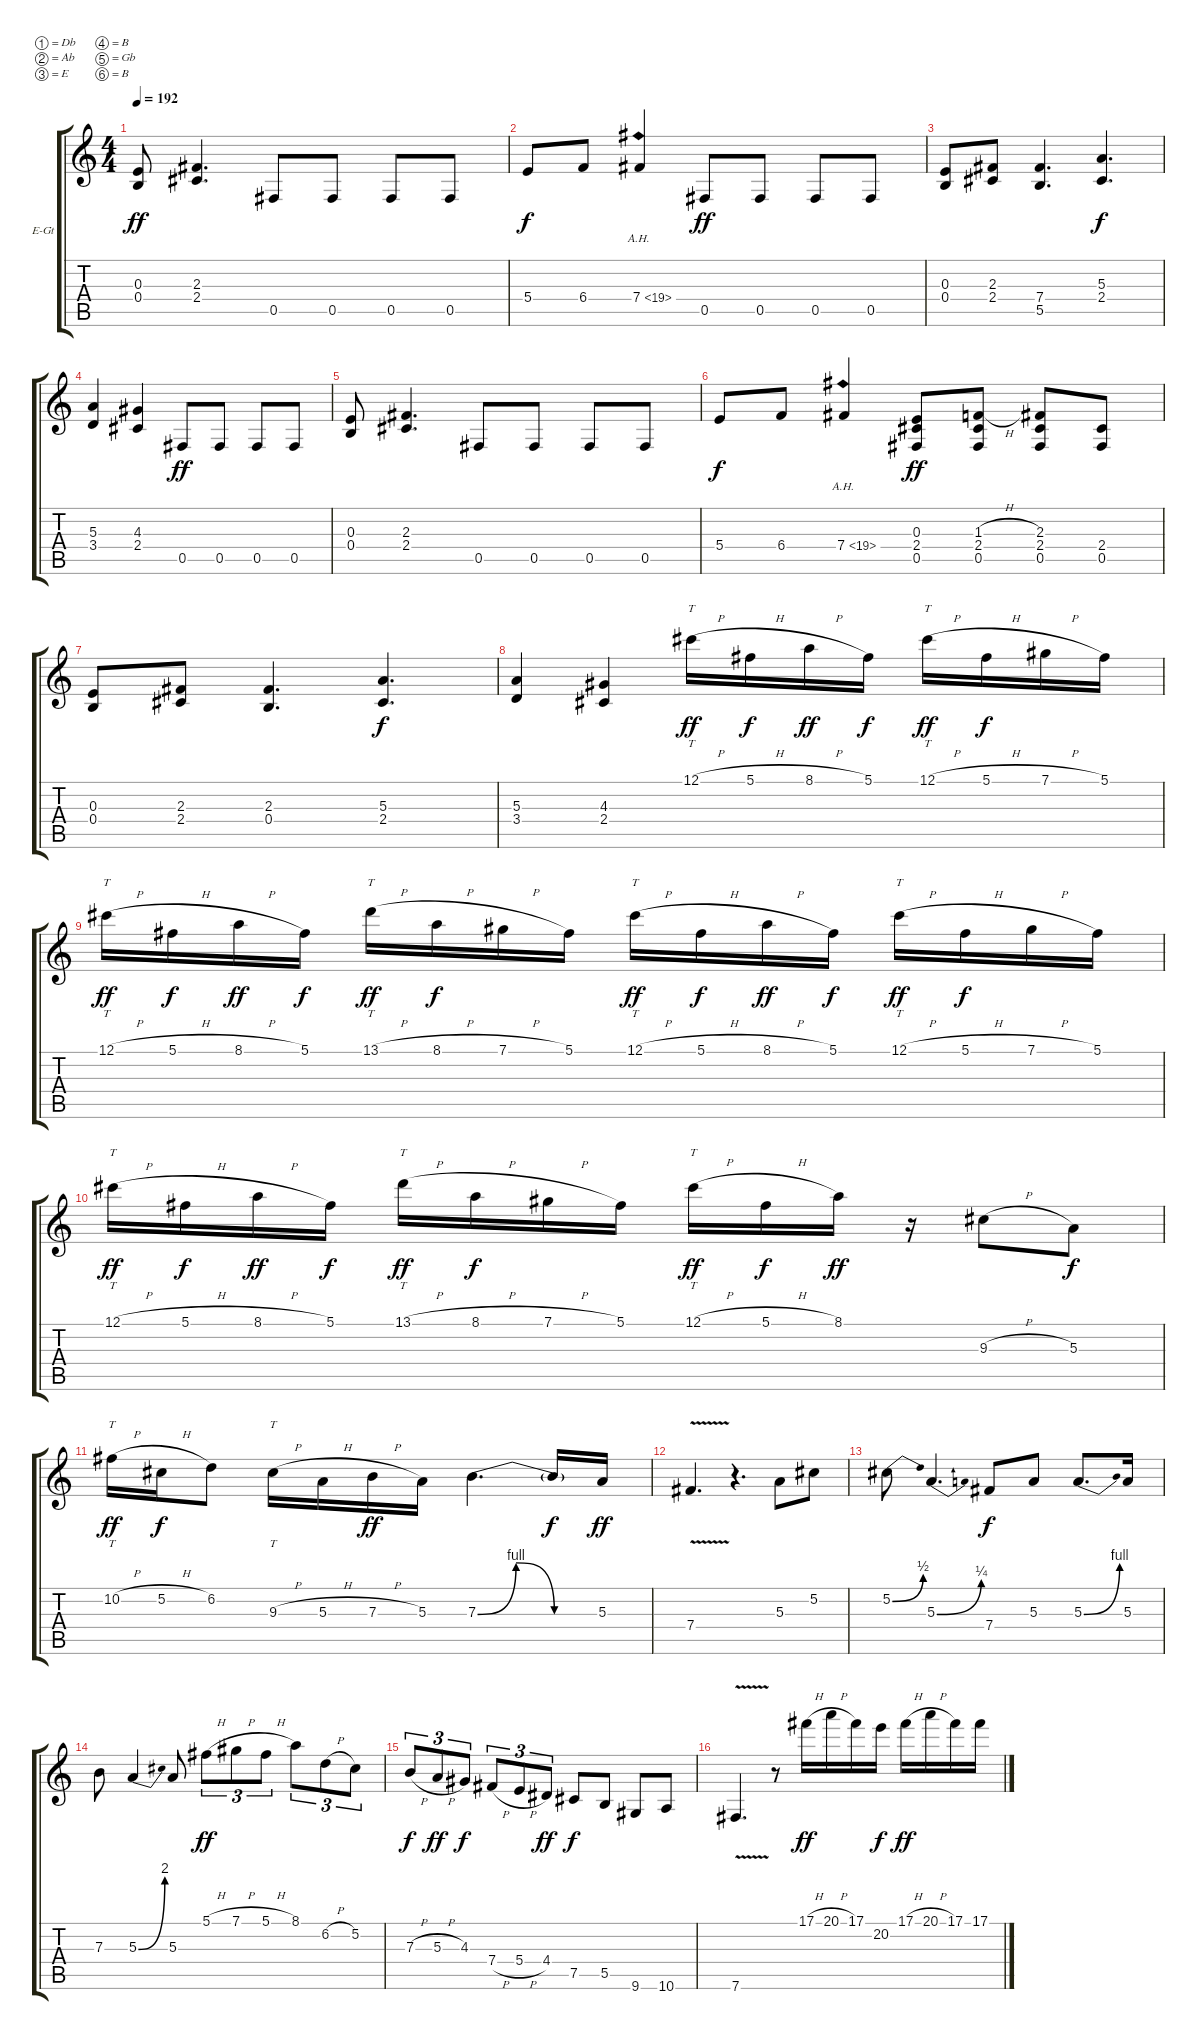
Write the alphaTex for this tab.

\bracketExtendMode groupsimilarinstruments
\firstSystemTrackNameOrientation horizontal
\otherSystemsTrackNameOrientation horizontal
\track ("Guitar I" "E-Gt") {instrument distortionguitar}
\staff {score tabs}
\tuning (Db4 Ab3 E3 B2 Gb2 B1)
\ts (4 4)
\tempo 192
\clef g2
\ks c
(0.3 0.4).8{dy ff} (2.3 2.4).4{d} 0.5.8 0.5.8 0.5.8 0.5.8 |
5.4.8{dy f} 6.4.8 7.4{ah 12}.4 0.5.8{dy ff} 0.5.8 0.5.8 0.5.8 |
(0.3 0.4).8 (2.3 2.4).8 (7.4 5.5).4{d} (5.3 2.4).4{d dy f} |
(5.3 3.4).4 (4.3 2.4).4 0.5.8{dy ff} 0.5.8 0.5.8 0.5.8 |
(0.3 0.4).8 (2.3 2.4).4{d} 0.5.8 0.5.8 0.5.8 0.5.8 |
5.4.8{dy f} 6.4.8 7.4{ah 12}.4 (0.3 2.4 0.5).8{dy ff} (1.3{h} 2.4 0.5).8 (2.3 2.4 0.5).8 (2.4 0.5).8 |
(0.3 0.4).8 (2.3 2.4).8 (2.3 0.4).4{d} (5.3 2.4).4{d dy f} |
(5.3 3.4).4 (4.3 2.4).4 12.1{h}.16{tt dy ff} 5.1{h}.16{dy f} 8.1{h}.16{dy ff} 5.1.16{dy f} 12.1{h}.16{tt dy ff} 5.1{h}.16{dy f} 7.1{h}.16 5.1.16 |
12.1{h}.16{tt dy ff} 5.1{h}.16{dy f} 8.1{h}.16{dy ff} 5.1.16{dy f} 13.1{h}.16{tt dy ff} 8.1{h}.16{dy f} 7.1{h}.16 5.1.16 12.1{h}.16{tt dy ff} 5.1{h}.16{dy f} 8.1{h}.16{dy ff} 5.1.16{dy f} 12.1{h}.16{tt dy ff} 5.1{h}.16{dy f} 7.1{h}.16 5.1.16 |
12.1{h}.16{tt dy ff} 5.1{h}.16{dy f} 8.1{h}.16{dy ff} 5.1.16{dy f} 13.1{h}.16{tt dy ff} 8.1{h}.16{dy f} 7.1{h}.16 5.1.16 12.1{h}.16{tt dy ff} 5.1{h}.16{dy f} 8.1.16{dy ff} r.16 9.3{h}.8 5.3.8{dy f} |
10.2{h}.16{tt dy ff} 5.2{h}.16{dy f} 6.2.8 9.3{h}.16{tt} 5.3{h}.16 7.3{h}.16{dy ff} 5.3.16 7.3{be (bendrelease 0 0 30 4 30 4 60 0)}.4{d} 7.3{be (hold 0 0 60 0) t}.16{dy f} 5.3.16{dy ff} |
7.4{v}.4{d} r.4{d} 5.3.8 5.2.8 |
5.2{be (bend 0 0 60 2)}.8 5.3{be (bend 0 0 60 1)}.4{d} 7.4.8{dy f} 5.3.8 5.3{be (bend 0 0 60 4)}.8{d} 5.3.16 |
7.3.8 5.3{be (bend 0 0 60 8)}.4 5.3.8 5.1{h}.8{tu (3 2) dy ff} 7.1{h}.8{tu (3 2)} 5.1{h}.8{tu (3 2)} 8.1.8{tu (3 2)} 6.2{h}.8{tu (3 2)} 5.2.8{tu (3 2)} |
7.3{h}.8{tu (3 2) dy f} 5.3{h}.8{tu (3 2) dy ff} 4.3.8{tu (3 2) dy f} 7.4{h}.8{tu (3 2)} 5.4{h}.8{tu (3 2)} 4.4.8{tu (3 2) dy ff} 7.5.8{dy f} 5.5.8 9.6.8 10.6.8 |
7.6{v}.4{d} r.8 17.1{h}.16{dy ff} 20.1{h}.16 17.1.16 20.2.16{dy f} 17.1{h}.16{dy ff} 20.1{h}.16 17.1.16 17.1.16
